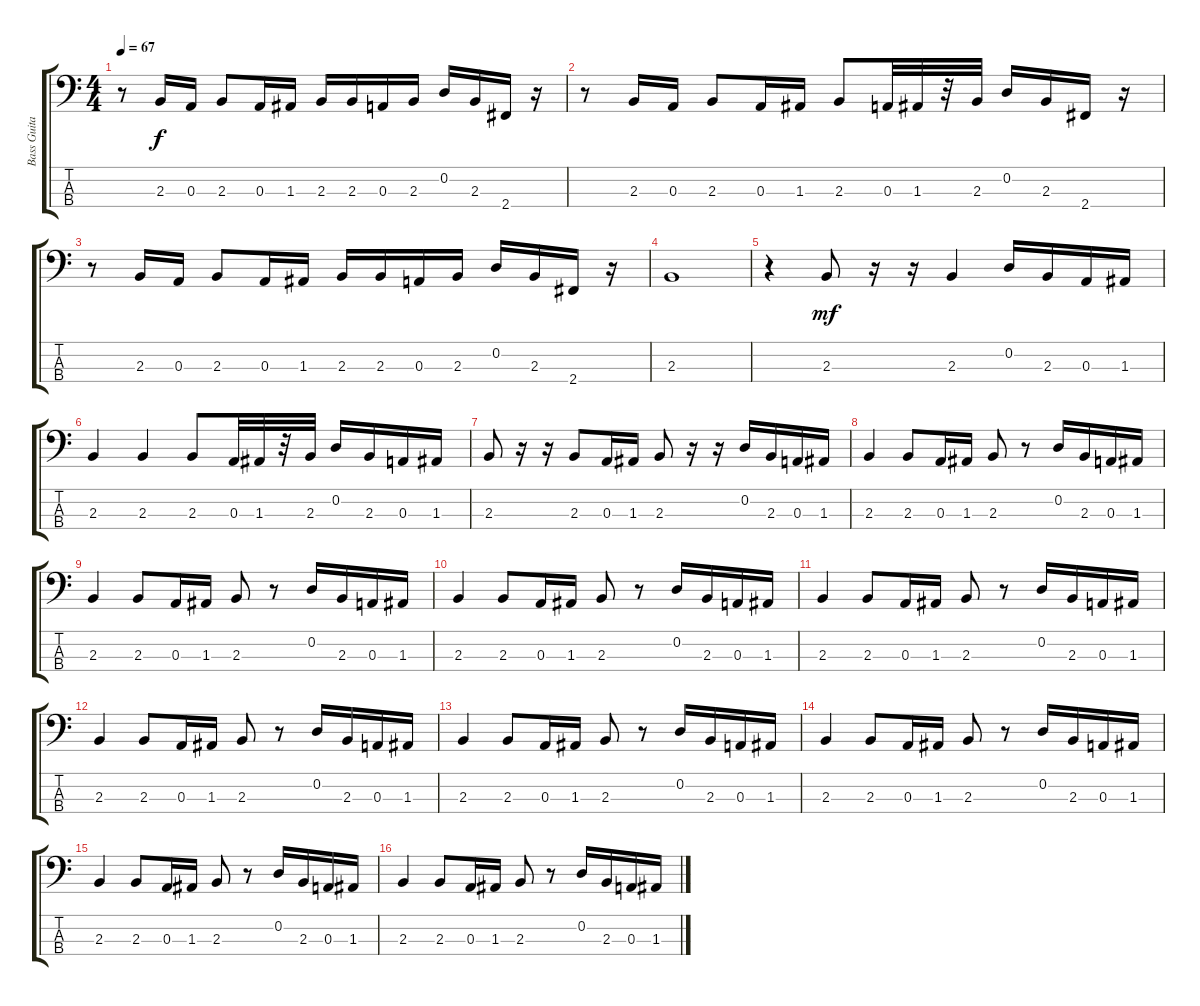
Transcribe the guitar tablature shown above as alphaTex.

\track ("Bass Guitar" "Bass Guita") {instrument electricbasspick}
\staff {score tabs}
\tuning (G2 D2 A1 E1) {hide}
\ts (4 4)
\tempo 67
\clef f4
\ks c
r.8{dy f} 2.3.16 0.3.16 2.3.8 0.3.16 1.3.16 2.3.16 2.3.16 0.3.16 2.3.16 0.2.16 2.3.16 2.4.16 r.16 |
r.8 2.3.16 0.3.16 2.3.8 0.3.16 1.3.16 2.3.8 0.3.32 1.3.32 r.32 2.3.32 0.2.16 2.3.16 2.4.16 r.16 |
r.8 2.3.16 0.3.16 2.3.8 0.3.16 1.3.16 2.3.16 2.3.16 0.3.16 2.3.16 0.2.16 2.3.16 2.4.16 r.16 |
2.3.1 |
r.4 2.3.8{dy mf} r.16 r.16 2.3.4 0.2.16 2.3.16 0.3.16 1.3.16 |
2.3.4 2.3.4 2.3.8 0.3.32 1.3.32 r.32 2.3.32 0.2.16 2.3.16 0.3.16 1.3.16 |
2.3.8 r.16 r.16 2.3.8 0.3.16 1.3.16 2.3.8 r.16 r.16 0.2.16 2.3.16 0.3.16 1.3.16 |
2.3.4 2.3.8 0.3.16 1.3.16 2.3.8 r.8 0.2.16 2.3.16 0.3.16 1.3.16 |
2.3.4 2.3.8 0.3.16 1.3.16 2.3.8 r.8 0.2.16 2.3.16 0.3.16 1.3.16 |
2.3.4 2.3.8 0.3.16 1.3.16 2.3.8 r.8 0.2.16 2.3.16 0.3.16 1.3.16 |
2.3.4 2.3.8 0.3.16 1.3.16 2.3.8 r.8 0.2.16 2.3.16 0.3.16 1.3.16 |
2.3.4 2.3.8 0.3.16 1.3.16 2.3.8 r.8 0.2.16 2.3.16 0.3.16 1.3.16 |
2.3.4 2.3.8 0.3.16 1.3.16 2.3.8 r.8 0.2.16 2.3.16 0.3.16 1.3.16 |
2.3.4 2.3.8 0.3.16 1.3.16 2.3.8 r.8 0.2.16 2.3.16 0.3.16 1.3.16 |
2.3.4 2.3.8 0.3.16 1.3.16 2.3.8 r.8 0.2.16 2.3.16 0.3.16 1.3.16 |
2.3.4 2.3.8 0.3.16 1.3.16 2.3.8 r.8 0.2.16 2.3.16 0.3.16 1.3.16
